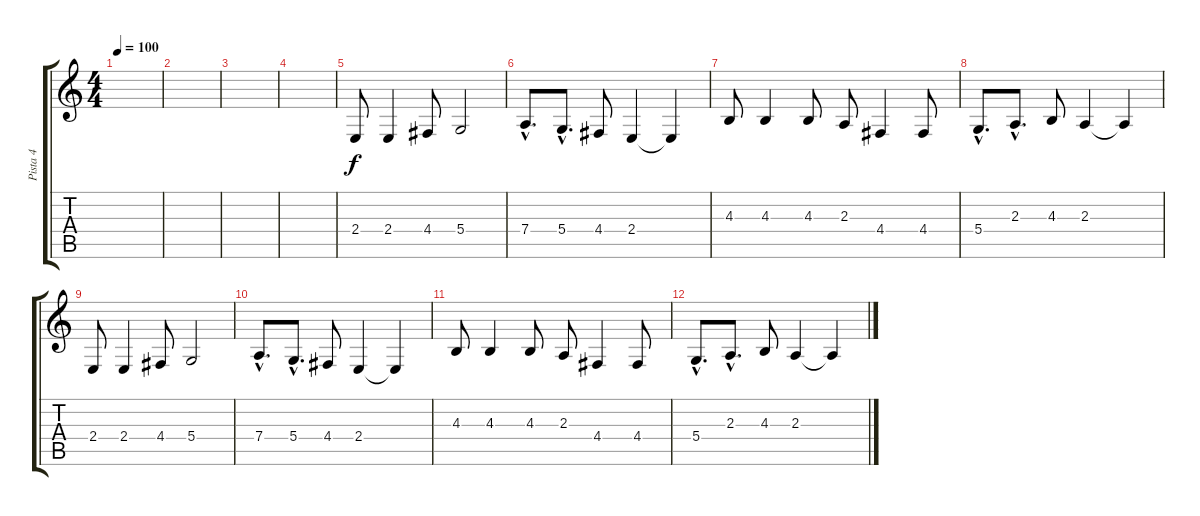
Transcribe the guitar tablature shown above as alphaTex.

\track ("Pista 4" "Pista 4") {instrument violin}
\staff {score tabs}
\tuning (E4 B3 G3 D3 A2 E2) {hide}
\ts (4 4)
\tempo 100
\clef g2
\ks c
|
|
|
|
2.4.8 2.4.4 4.4.8 5.4.2 |
7.4{hac}.8{d} 5.4{hac}.8{d} 4.4.8 2.4.4 2.4{t}.4 |
4.3.8 4.3.4 4.3.8 2.3.8 4.4.4 4.4.8 |
5.4{hac}.8{d} 2.3{hac}.8{d} 4.3.8 2.3.4 2.3{t}.4 |
2.4.8 2.4.4 4.4.8 5.4.2 |
7.4{hac}.8{d} 5.4{hac}.8{d} 4.4.8 2.4.4 2.4{t}.4 |
4.3.8 4.3.4 4.3.8 2.3.8 4.4.4 4.4.8 |
5.4{hac}.8{d} 2.3{hac}.8{d} 4.3.8 2.3.4 2.3{t}.4
